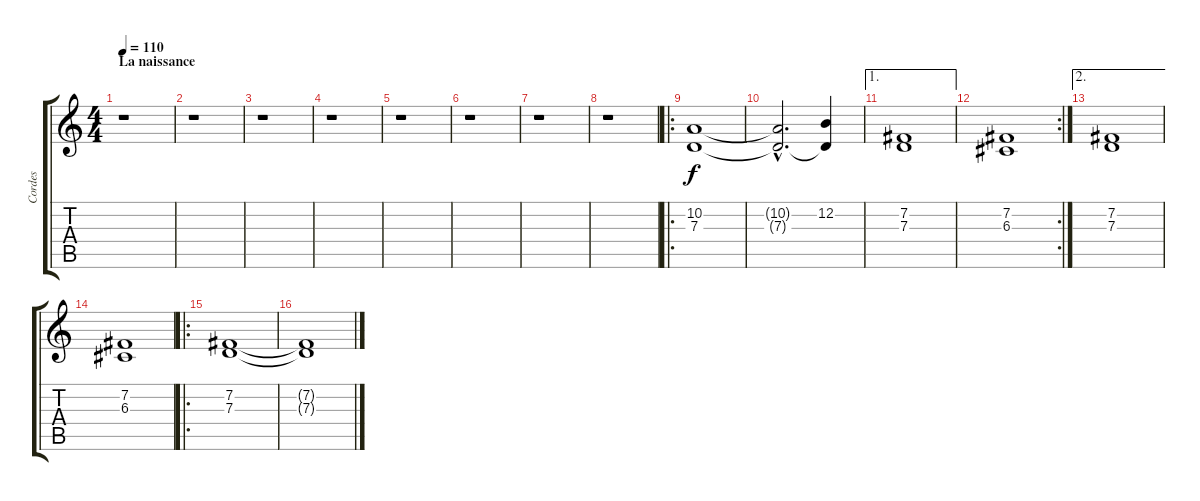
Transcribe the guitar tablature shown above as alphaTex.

\track ("Cordes" "Cordes") {instrument stringensemble2}
\staff {score tabs}
\tuning (E4 B3 G3 D3 A2 E2) {hide}
\ts (4 4)
\section ("" "La naissance")
\tempo 110
\clef g2
\ks c
r.1{dy f instrument stringensemble2} |
r.1 |
r.1 |
r.1 |
r.1 |
r.1 |
r.1 |
r.1 |
\ro
(10.2 7.3).1 |
(10.2{hac t} 7.3{hac t}).2{d} (12.2 7.3{t}).4 |
\ae 1
(7.2 7.3).1 |
\rc 2
(7.2 6.3).1 |
\ae 2
(7.2 7.3).1 |
(7.2 6.3).1 |
\ro
(7.2 7.3).1 |
(7.2{t} 7.3{t}).1
